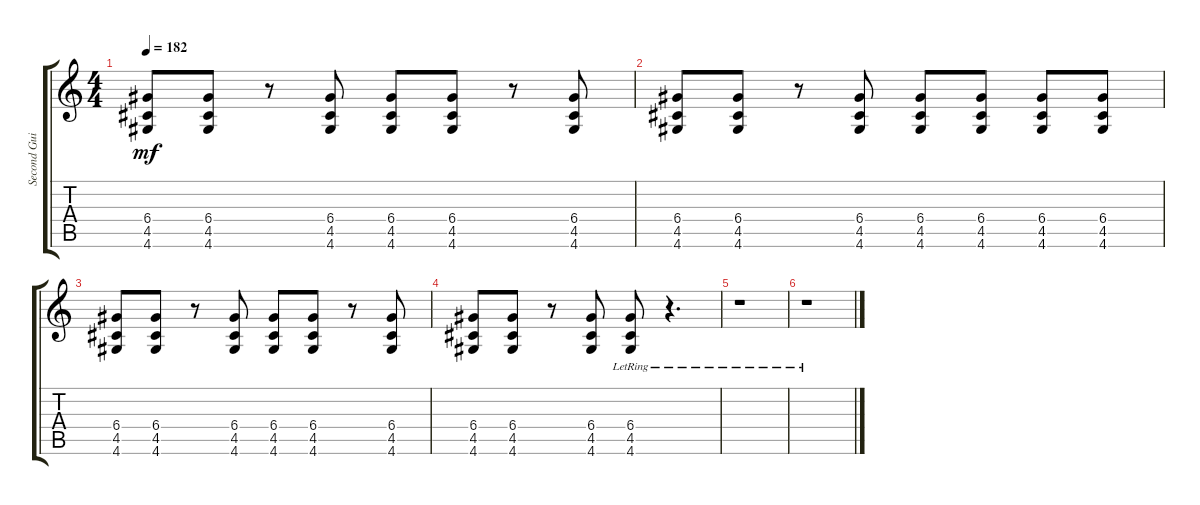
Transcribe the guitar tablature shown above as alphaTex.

\track ("Second Guitar" "Second Gui") {instrument overdrivenguitar}
\staff {score tabs}
\tuning (E4 B3 G3 D3 A2 E2) {hide}
\ts (4 4)
\tempo 182
\clef g2
\ks c
(6.4 4.5 4.6).8{dy mf} (6.4 4.5 4.6).8 r.8 (6.4 4.5 4.6).8 (6.4 4.5 4.6).8 (6.4 4.5 4.6).8 r.8 (6.4 4.5 4.6).8 |
(6.4 4.5 4.6).8 (6.4 4.5 4.6).8 r.8 (6.4 4.5 4.6).8 (6.4 4.5 4.6).8 (6.4 4.5 4.6).8 (6.4 4.5 4.6).8 (6.4 4.5 4.6).8 |
(6.4 4.5 4.6).8 (6.4 4.5 4.6).8 r.8 (6.4 4.5 4.6).8 (6.4 4.5 4.6).8 (6.4 4.5 4.6).8 r.8 (6.4 4.5 4.6).8 |
(6.4 4.5 4.6).8 (6.4 4.5 4.6).8 r.8 (6.4 4.5 4.6).8 (6.4{lr} 4.5{lr} 4.6{lr}).8 r.4{d} |
r.1 |
r.1
